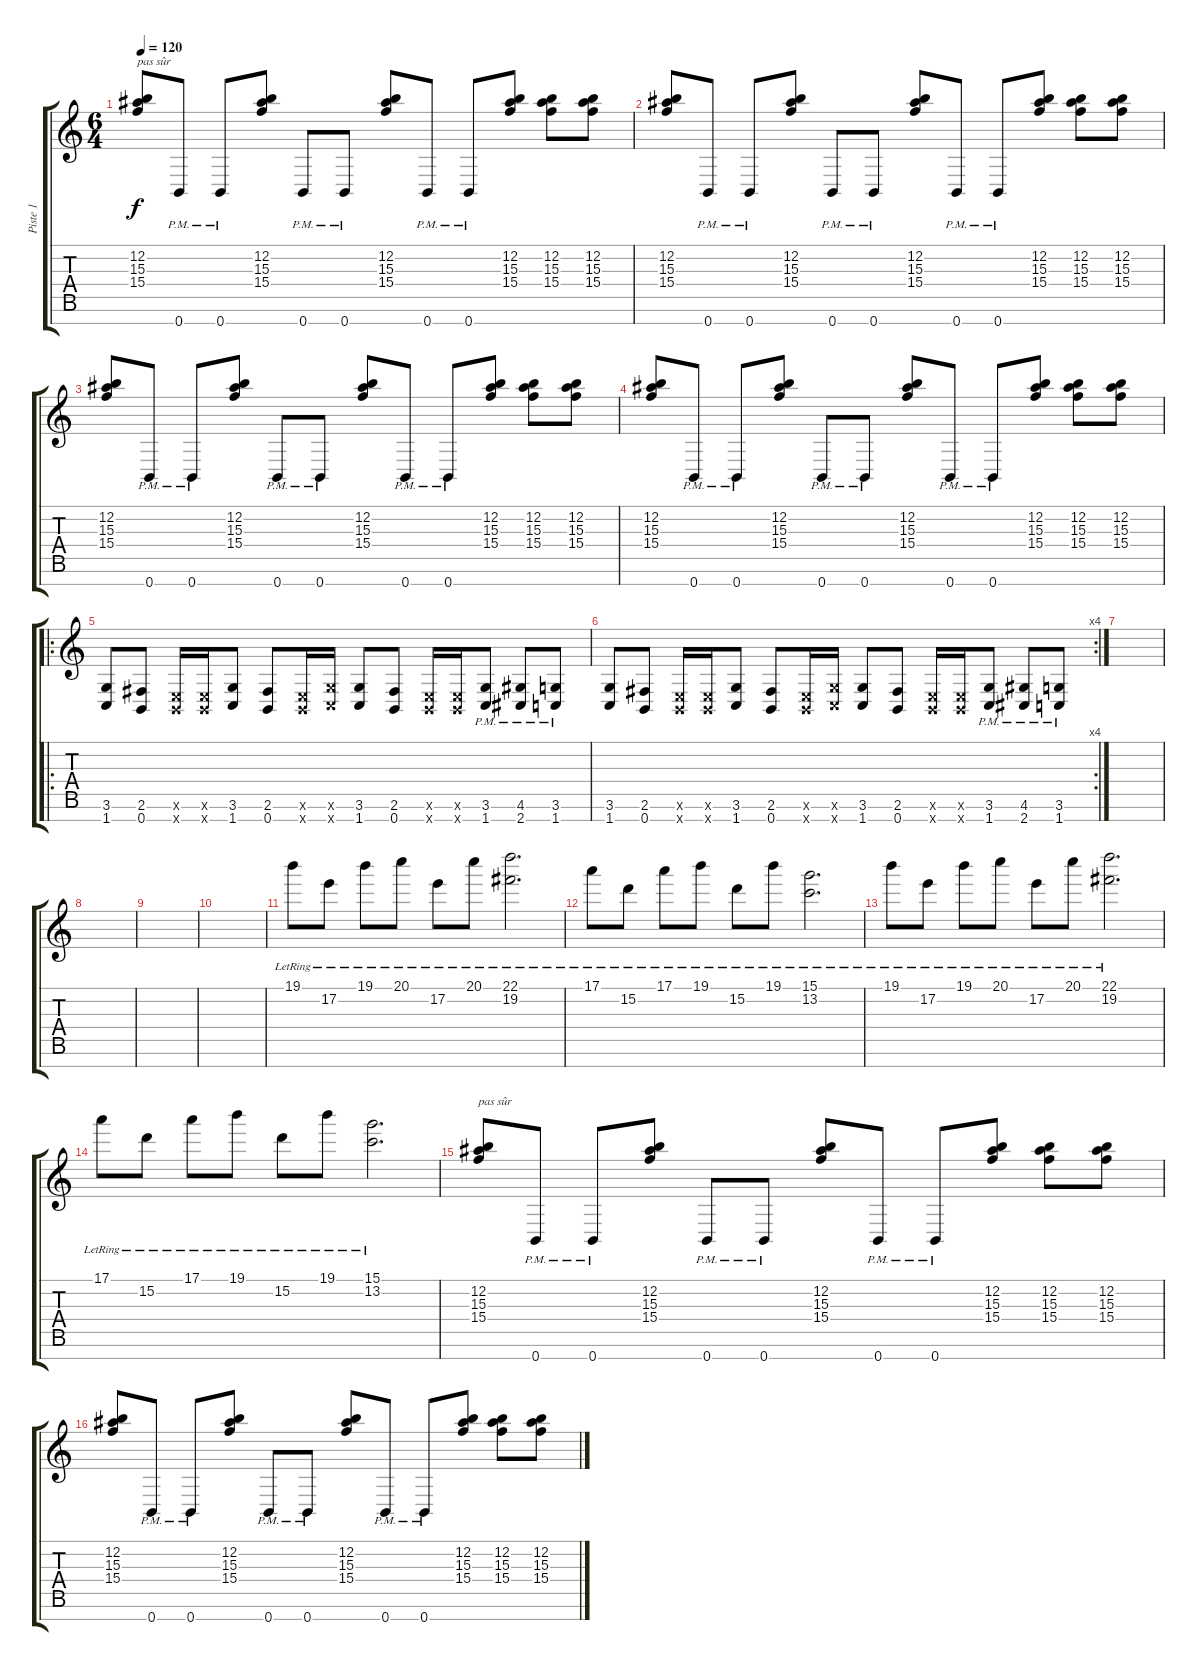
\track ("Piste 1" "Piste 1") {instrument electricguitarclean}
\staff {score tabs}
\tuning (E4 B3 G3 D3 A2 E2 B1) {hide}
\ts (6 4)
\tempo 120
\clef g2
\ks c
(12.2 15.3 15.4).8{txt "pas sûr" dy f instrument distortionguitar} 0.7{pm}.8 0.7{pm}.8 (12.2 15.3 15.4).8{instrument distortionguitar} 0.7{pm}.8 0.7{pm}.8 (12.2 15.3 15.4).8{instrument distortionguitar} 0.7{pm}.8 0.7{pm}.8 (12.2 15.3 15.4).8{instrument distortionguitar} (12.2 15.3 15.4).8{instrument distortionguitar} (12.2 15.3 15.4).8{instrument distortionguitar} |
(12.2 15.3 15.4).8{instrument distortionguitar} 0.7{pm}.8 0.7{pm}.8 (12.2 15.3 15.4).8{instrument distortionguitar} 0.7{pm}.8 0.7{pm}.8 (12.2 15.3 15.4).8{instrument distortionguitar} 0.7{pm}.8 0.7{pm}.8 (12.2 15.3 15.4).8{instrument distortionguitar} (12.2 15.3 15.4).8{instrument distortionguitar} (12.2 15.3 15.4).8{instrument distortionguitar} |
(12.2 15.3 15.4).8{instrument distortionguitar} 0.7{pm}.8 0.7{pm}.8 (12.2 15.3 15.4).8{instrument distortionguitar} 0.7{pm}.8 0.7{pm}.8 (12.2 15.3 15.4).8{instrument distortionguitar} 0.7{pm}.8 0.7{pm}.8 (12.2 15.3 15.4).8{instrument distortionguitar} (12.2 15.3 15.4).8{instrument distortionguitar} (12.2 15.3 15.4).8{instrument distortionguitar} |
(12.2 15.3 15.4).8{instrument distortionguitar} 0.7{pm}.8 0.7{pm}.8 (12.2 15.3 15.4).8{instrument distortionguitar} 0.7{pm}.8 0.7{pm}.8 (12.2 15.3 15.4).8{instrument distortionguitar} 0.7{pm}.8 0.7{pm}.8 (12.2 15.3 15.4).8{instrument distortionguitar} (12.2 15.3 15.4).8{instrument distortionguitar} (12.2 15.3 15.4).8{instrument distortionguitar} |
\ro
(3.6 1.7).8{instrument distortionguitar} (2.6 0.7).8 (0.6{x} 0.7{x}).16 (0.6{x} 0.7{x}).16 (3.6 1.7).8 (2.6 0.7).8 (0.6{x} 0.7{x}).16 (3.6{x} 1.7{x}).16 (3.6 1.7).8 (2.6 0.7).8 (0.6{x} 0.7{x}).16 (0.6{x} 0.7{x}).16 (3.6{pm} 1.7{pm}).8 (4.6{pm} 2.7{pm}).8 (3.6{pm} 1.7{pm}).8 |
\rc 4
(3.6 1.7).8{instrument distortionguitar} (2.6 0.7).8 (0.6{x} 0.7{x}).16 (0.6{x} 0.7{x}).16 (3.6 1.7).8 (2.6 0.7).8 (0.6{x} 0.7{x}).16 (3.6{x} 1.7{x}).16 (3.6 1.7).8 (2.6 0.7).8 (0.6{x} 0.7{x}).16 (0.6{x} 0.7{x}).16 (3.6{pm} 1.7{pm}).8 (4.6{pm} 2.7{pm}).8 (3.6{pm} 1.7{pm}).8 |
|
|
|
|
19.1{lr}.8{instrument electricguitarclean} 17.2{lr}.8 19.1{lr}.8 20.1{lr}.8 17.2{lr}.8 20.1{lr}.8 (22.1{lr} 19.2{lr}).2{d} |
17.1{lr}.8 15.2{lr}.8 17.1{lr}.8 19.1{lr}.8 15.2{lr}.8 19.1{lr}.8 (15.1{lr} 13.2{lr}).2{d} |
19.1{lr}.8 17.2{lr}.8 19.1{lr}.8 20.1{lr}.8 17.2{lr}.8 20.1{lr}.8 (22.1{lr} 19.2{lr}).2{d} |
17.1{lr}.8 15.2{lr}.8 17.1{lr}.8 19.1{lr}.8 15.2{lr}.8 19.1{lr}.8 (15.1{lr} 13.2{lr}).2{d} |
(12.2 15.3 15.4).8{txt "pas sûr" instrument distortionguitar} 0.7{pm}.8 0.7{pm}.8 (12.2 15.3 15.4).8{instrument distortionguitar} 0.7{pm}.8 0.7{pm}.8 (12.2 15.3 15.4).8{instrument distortionguitar} 0.7{pm}.8 0.7{pm}.8 (12.2 15.3 15.4).8{instrument distortionguitar} (12.2 15.3 15.4).8{instrument distortionguitar} (12.2 15.3 15.4).8{instrument distortionguitar} |
(12.2 15.3 15.4).8{instrument distortionguitar} 0.7{pm}.8 0.7{pm}.8 (12.2 15.3 15.4).8{instrument distortionguitar} 0.7{pm}.8 0.7{pm}.8 (12.2 15.3 15.4).8{instrument distortionguitar} 0.7{pm}.8 0.7{pm}.8 (12.2 15.3 15.4).8{instrument distortionguitar} (12.2 15.3 15.4).8{instrument distortionguitar} (12.2 15.3 15.4).8{instrument distortionguitar}
